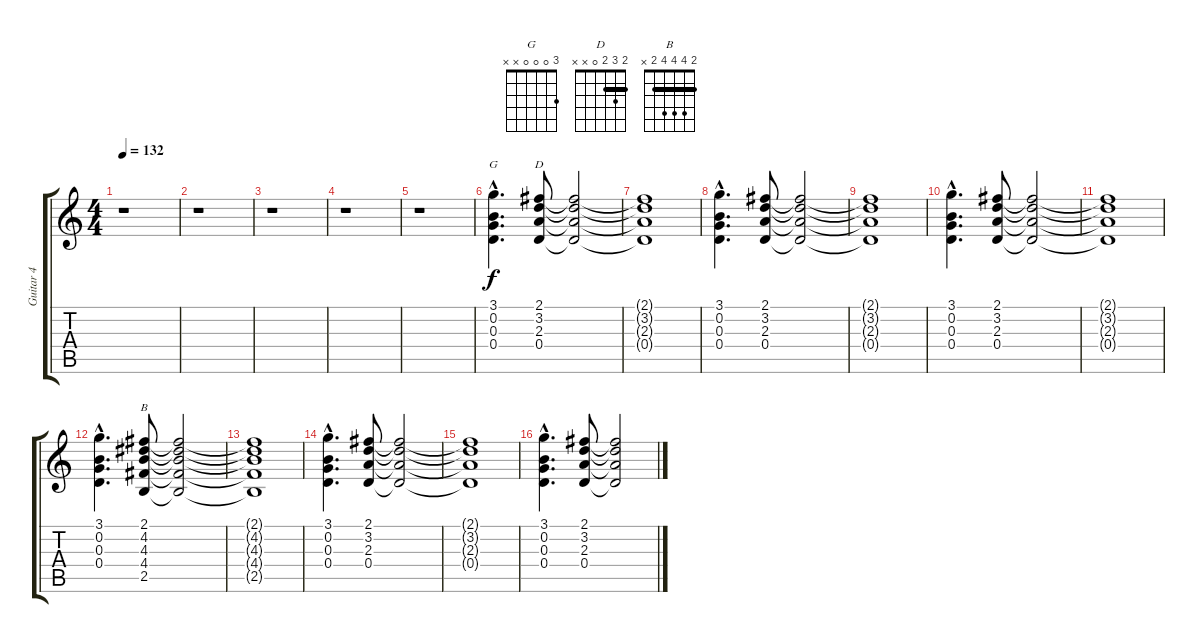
\track ("Guitar 4" "Guitar 4") {instrument acousticguitarsteel}
\staff {score tabs}
\tuning (E4 B3 G3 D3 A2 E2) {hide}
\chord ("G" 3 0 0 0 x x)
\chord ("D" 2 3 2 0 x x) {barre 2}
\chord ("B" 2 4 4 4 2 x) {barre 2}
\ts (4 4)
\tempo 132
\clef g2
\ks c
r.1{dy f} |
r.1 |
r.1 |
r.1 |
r.1 |
(3.1{hac} 0.2{hac} 0.3{hac} 0.4{hac}).4{d ch "G" volume 7} (2.1 3.2 2.3 0.4).8{ch "D"} (2.1{t} 3.2{t} 2.3{t} 0.4{t}).2 |
(2.1{t} 3.2{t} 2.3{t} 0.4{t}).1 |
(3.1{hac} 0.2{hac} 0.3{hac} 0.4{hac}).4{d} (2.1 3.2 2.3 0.4).8 (2.1{t} 3.2{t} 2.3{t} 0.4{t}).2 |
(2.1{t} 3.2{t} 2.3{t} 0.4{t}).1 |
(3.1{hac} 0.2{hac} 0.3{hac} 0.4{hac}).4{d} (2.1 3.2 2.3 0.4).8 (2.1{t} 3.2{t} 2.3{t} 0.4{t}).2 |
(2.1{t} 3.2{t} 2.3{t} 0.4{t}).1 |
(3.1{hac} 0.2{hac} 0.3{hac} 0.4{hac}).4{d} (2.1 4.2 4.3 4.4 2.5).8{ch "B"} (2.1{t} 4.2{t} 4.3{t} 4.4{t} 2.5{t}).2 |
(2.1{t} 4.2{t} 4.3{t} 4.4{t} 2.5{t}).1 |
(3.1{hac} 0.2{hac} 0.3{hac} 0.4{hac}).4{d} (2.1 3.2 2.3 0.4).8 (2.1{t} 3.2{t} 2.3{t} 0.4{t}).2 |
(2.1{t} 3.2{t} 2.3{t} 0.4{t}).1 |
(3.1{hac} 0.2{hac} 0.3{hac} 0.4{hac}).4{d} (2.1 3.2 2.3 0.4).8 (2.1{t} 3.2{t} 2.3{t} 0.4{t}).2
